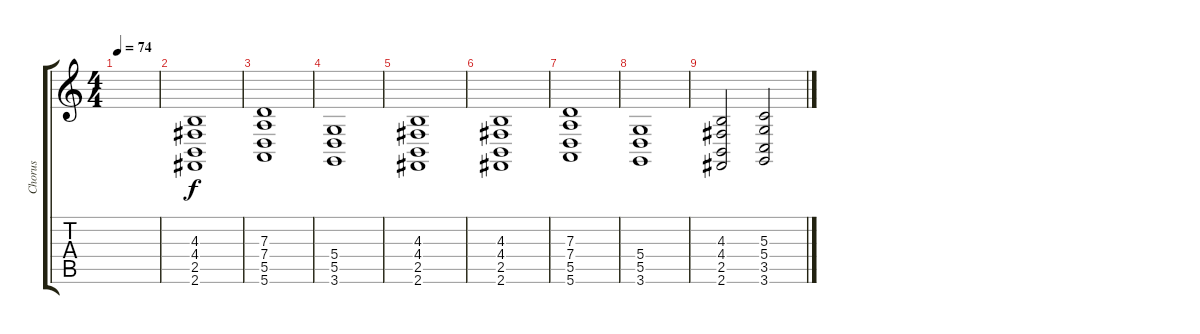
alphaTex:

\track ("Chorus" "Chorus") {instrument synthstrings1}
\staff {score tabs}
\tuning (E4 B3 G3 D3 A2 E2) {hide}
\ts (4 4)
\tempo 74
\clef g2
\ks c
|
(4.3 4.4 2.5 2.6).1 |
(7.3 7.4 5.5 5.6).1 |
(5.4 5.5 3.6).1 |
(4.3 4.4 2.5 2.6).1 |
(4.3 4.4 2.5 2.6).1 |
(7.3 7.4 5.5 5.6).1 |
(5.4 5.5 3.6).1 |
(4.3 4.4 2.5 2.6).2 (5.3 5.4 3.5 3.6).2
